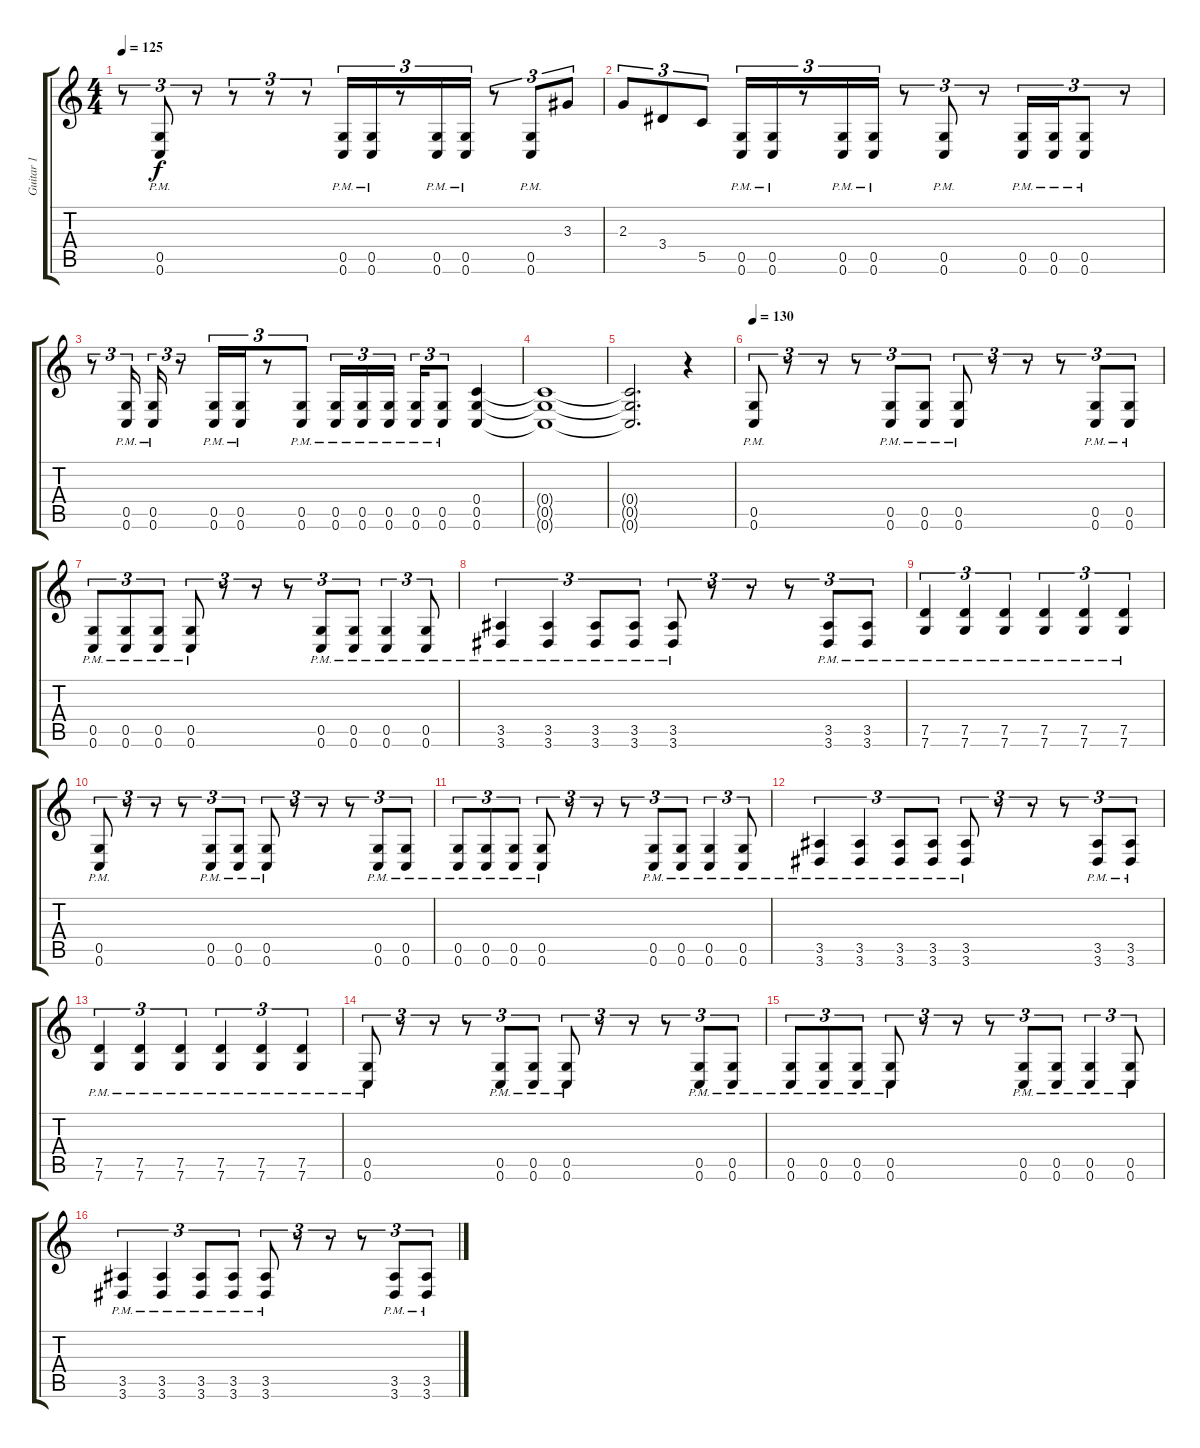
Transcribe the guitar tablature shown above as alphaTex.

\track ("Guitar 1" "Guitar 1") {instrument distortionguitar}
\staff {score tabs}
\tuning (D4 A3 F3 C3 G2 C2) {hide}
\ts (4 4)
\tempo 125
\clef g2
\ks c
r.8{tu (3 2) dy f} (0.5{pm} 0.6{pm}).8{tu (3 2)} r.8{tu (3 2)} r.8{tu (3 2)} r.8{tu (3 2)} r.8{tu (3 2)} (0.5{pm} 0.6{pm}).16{tu (3 2)} (0.5{pm} 0.6{pm}).16{tu (3 2)} r.8{tu (3 2)} (0.5{pm} 0.6{pm}).16{tu (3 2)} (0.5{pm} 0.6{pm}).16{tu (3 2)} r.8{tu (3 2)} (0.5{pm} 0.6{pm}).8{tu (3 2)} 3.3.8{tu (3 2)} |
2.3.8{tu (3 2)} 3.4.8{tu (3 2)} 5.5.8{tu (3 2)} (0.5{pm} 0.6{pm}).16{tu (3 2)} (0.5{pm} 0.6{pm}).16{tu (3 2)} r.8{tu (3 2)} (0.5{pm} 0.6{pm}).16{tu (3 2)} (0.5{pm} 0.6{pm}).16{tu (3 2)} r.8{tu (3 2)} (0.5{pm} 0.6{pm}).8{tu (3 2)} r.8{tu (3 2)} (0.5{pm} 0.6{pm}).16{tu (3 2)} (0.5{pm} 0.6{pm}).16{tu (3 2)} (0.5{pm} 0.6{pm}).8{tu (3 2)} r.8{tu (3 2)} |
r.8{tu (3 2)} (0.5{pm} 0.6{pm}).16{tu (3 2)} (0.5{pm} 0.6{pm}).16{tu (3 2)} r.8{tu (3 2)} (0.5{pm} 0.6{pm}).16{tu (3 2)} (0.5{pm} 0.6{pm}).16{tu (3 2)} r.8{tu (3 2)} (0.5{pm} 0.6{pm}).8{tu (3 2)} (0.5{pm} 0.6{pm}).16{tu (3 2)} (0.5{pm} 0.6{pm}).16{tu (3 2)} (0.5{pm} 0.6{pm}).16{tu (3 2) beam splitsecondary} (0.5{pm} 0.6{pm}).16{tu (3 2)} (0.5{pm} 0.6{pm}).8{tu (3 2)} (0.4 0.5 0.6).4 |
(0.4{t} 0.5{t} 0.6{t}).1 |
(0.4{t} 0.5{t} 0.6{t}).2{d} r.4 |
\tempo 130
(0.5{pm} 0.6{pm}).8{tu (3 2)} r.8{tu (3 2)} r.8{tu (3 2)} r.8{tu (3 2)} (0.5{pm} 0.6{pm}).8{tu (3 2)} (0.5{pm} 0.6{pm}).8{tu (3 2)} (0.5{pm} 0.6{pm}).8{tu (3 2)} r.8{tu (3 2)} r.8{tu (3 2)} r.8{tu (3 2)} (0.5{pm} 0.6{pm}).8{tu (3 2)} (0.5{pm} 0.6{pm}).8{tu (3 2)} |
(0.5{pm} 0.6{pm}).8{tu (3 2)} (0.5{pm} 0.6{pm}).8{tu (3 2)} (0.5{pm} 0.6{pm}).8{tu (3 2)} (0.5{pm} 0.6{pm}).8{tu (3 2)} r.8{tu (3 2)} r.8{tu (3 2)} r.8{tu (3 2)} (0.5{pm} 0.6{pm}).8{tu (3 2)} (0.5{pm} 0.6{pm}).8{tu (3 2)} (0.5{pm} 0.6{pm}).4{tu (3 2)} (0.5{pm} 0.6{pm}).8{tu (3 2)} |
(3.5{pm} 3.6{pm}).4{tu (3 2)} (3.5{pm} 3.6{pm}).4{tu (3 2)} (3.5{pm} 3.6{pm}).8{tu (3 2)} (3.5{pm} 3.6{pm}).8{tu (3 2)} (3.5{pm} 3.6{pm}).8{tu (3 2)} r.8{tu (3 2)} r.8{tu (3 2)} r.8{tu (3 2)} (3.5{pm} 3.6{pm}).8{tu (3 2)} (3.5{pm} 3.6{pm}).8{tu (3 2)} |
(7.5{pm} 7.6{pm}).4{tu (3 2)} (7.5{pm} 7.6{pm}).4{tu (3 2)} (7.5{pm} 7.6{pm}).4{tu (3 2)} (7.5{pm} 7.6{pm}).4{tu (3 2)} (7.5{pm} 7.6{pm}).4{tu (3 2)} (7.5{pm} 7.6{pm}).4{tu (3 2)} |
(0.5{pm} 0.6{pm}).8{tu (3 2)} r.8{tu (3 2)} r.8{tu (3 2)} r.8{tu (3 2)} (0.5{pm} 0.6{pm}).8{tu (3 2)} (0.5{pm} 0.6{pm}).8{tu (3 2)} (0.5{pm} 0.6{pm}).8{tu (3 2)} r.8{tu (3 2)} r.8{tu (3 2)} r.8{tu (3 2)} (0.5{pm} 0.6{pm}).8{tu (3 2)} (0.5{pm} 0.6{pm}).8{tu (3 2)} |
(0.5{pm} 0.6{pm}).8{tu (3 2)} (0.5{pm} 0.6{pm}).8{tu (3 2)} (0.5{pm} 0.6{pm}).8{tu (3 2)} (0.5{pm} 0.6{pm}).8{tu (3 2)} r.8{tu (3 2)} r.8{tu (3 2)} r.8{tu (3 2)} (0.5{pm} 0.6{pm}).8{tu (3 2)} (0.5{pm} 0.6{pm}).8{tu (3 2)} (0.5{pm} 0.6{pm}).4{tu (3 2)} (0.5{pm} 0.6{pm}).8{tu (3 2)} |
(3.5{pm} 3.6{pm}).4{tu (3 2)} (3.5{pm} 3.6{pm}).4{tu (3 2)} (3.5{pm} 3.6{pm}).8{tu (3 2)} (3.5{pm} 3.6{pm}).8{tu (3 2)} (3.5{pm} 3.6{pm}).8{tu (3 2)} r.8{tu (3 2)} r.8{tu (3 2)} r.8{tu (3 2)} (3.5{pm} 3.6{pm}).8{tu (3 2)} (3.5{pm} 3.6{pm}).8{tu (3 2)} |
(7.5{pm} 7.6{pm}).4{tu (3 2)} (7.5{pm} 7.6{pm}).4{tu (3 2)} (7.5{pm} 7.6{pm}).4{tu (3 2)} (7.5{pm} 7.6{pm}).4{tu (3 2)} (7.5{pm} 7.6{pm}).4{tu (3 2)} (7.5{pm} 7.6{pm}).4{tu (3 2)} |
(0.5{pm} 0.6{pm}).8{tu (3 2)} r.8{tu (3 2)} r.8{tu (3 2)} r.8{tu (3 2)} (0.5{pm} 0.6{pm}).8{tu (3 2)} (0.5{pm} 0.6{pm}).8{tu (3 2)} (0.5{pm} 0.6{pm}).8{tu (3 2)} r.8{tu (3 2)} r.8{tu (3 2)} r.8{tu (3 2)} (0.5{pm} 0.6{pm}).8{tu (3 2)} (0.5{pm} 0.6{pm}).8{tu (3 2)} |
(0.5{pm} 0.6{pm}).8{tu (3 2)} (0.5{pm} 0.6{pm}).8{tu (3 2)} (0.5{pm} 0.6{pm}).8{tu (3 2)} (0.5{pm} 0.6{pm}).8{tu (3 2)} r.8{tu (3 2)} r.8{tu (3 2)} r.8{tu (3 2)} (0.5{pm} 0.6{pm}).8{tu (3 2)} (0.5{pm} 0.6{pm}).8{tu (3 2)} (0.5{pm} 0.6{pm}).4{tu (3 2)} (0.5{pm} 0.6{pm}).8{tu (3 2)} |
(3.5{pm} 3.6{pm}).4{tu (3 2)} (3.5{pm} 3.6{pm}).4{tu (3 2)} (3.5{pm} 3.6{pm}).8{tu (3 2)} (3.5{pm} 3.6{pm}).8{tu (3 2)} (3.5{pm} 3.6{pm}).8{tu (3 2)} r.8{tu (3 2)} r.8{tu (3 2)} r.8{tu (3 2)} (3.5{pm} 3.6{pm}).8{tu (3 2)} (3.5{pm} 3.6{pm}).8{tu (3 2)}
